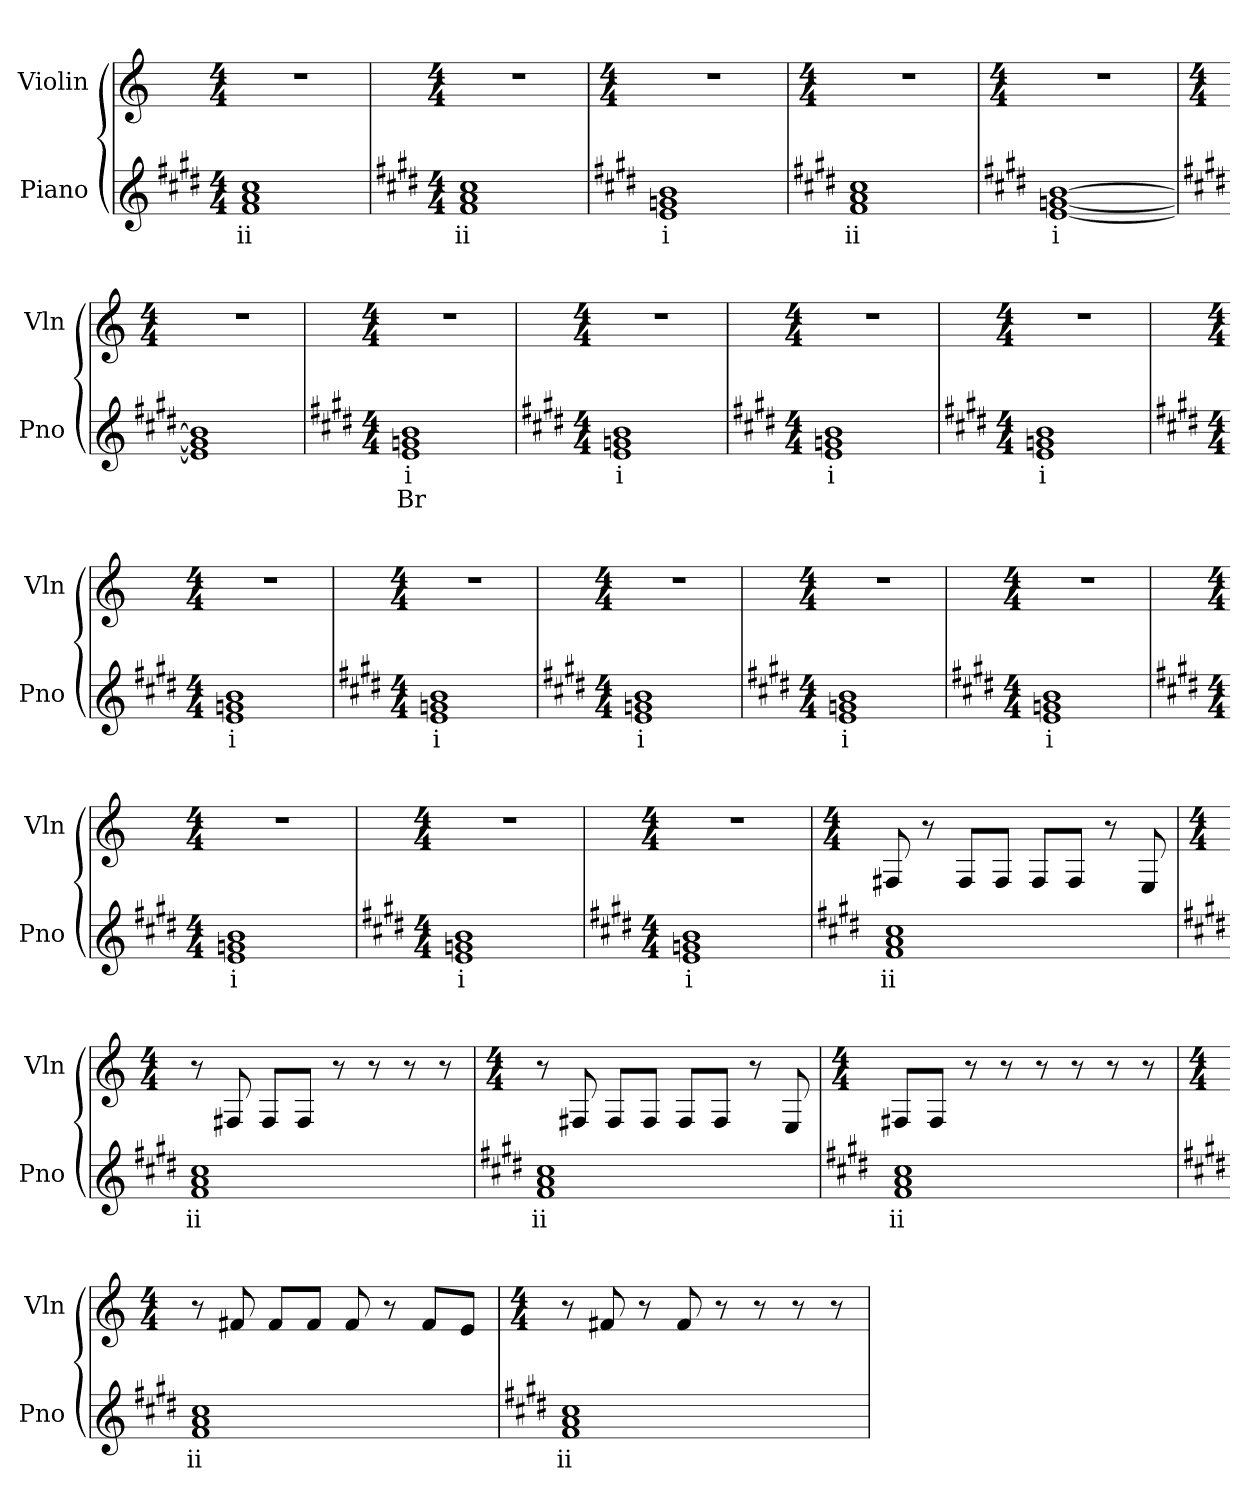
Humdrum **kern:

**kern	**text	**text	**kern
*part2	*part2	*part2	*part1
*staff2	*staff2	*staff2	*staff1
*I"Piano	*	*	*I"Violin
*I'Pno	*	*	*I'Vln
*k[f#c#g#d#]	*	*	*
*E:	*	*	*
*M4/4	*	*	*M4/4
=	=	=	=
1f# 1a 1cc#	ii	.	1r
=	=	=	=
*k[f#c#g#d#]	*	*	*
*E:	*	*	*
*M4/4	*	*	*M4/4
1f# 1a 1cc#	ii	.	1r
=	=	=	=
*k[f#c#g#d#]	*	*	*
*E:	*	*	*
*	*	*	*M4/4
1e 1gn 1b	i	.	1r
=	=	=	=
*k[f#c#g#d#]	*	*	*
*E:	*	*	*
*	*	*	*M4/4
1f# 1a 1cc#	ii	.	1r
=	=	=	=
*k[f#c#g#d#]	*	*	*
*E:	*	*	*
*	*	*	*M4/4
[1e [1gn [1b	i	.	1r
=	=	=	=
*k[f#c#g#d#]	*	*	*
*E:	*	*	*
*	*	*	*M4/4
1e] 1gn] 1b]	.	.	1r
=	=	=	=
*k[f#c#g#d#]	*	*	*
*E:	*	*	*
*M4/4	*	*	*M4/4
1e 1gn 1b	i	Br	1r
=	=	=	=
*k[f#c#g#d#]	*	*	*
*E:	*	*	*
*M4/4	*	*	*M4/4
1e 1gn 1b	i	.	1r
=	=	=	=
*k[f#c#g#d#]	*	*	*
*E:	*	*	*
*M4/4	*	*	*M4/4
1e 1gn 1b	i	.	1r
=	=	=	=
*k[f#c#g#d#]	*	*	*
*E:	*	*	*
*M4/4	*	*	*M4/4
1e 1gn 1b	i	.	1r
=	=	=	=
*k[f#c#g#d#]	*	*	*
*E:	*	*	*
*M4/4	*	*	*M4/4
1e 1gn 1b	i	.	1r
=	=	=	=
*k[f#c#g#d#]	*	*	*
*E:	*	*	*
*M4/4	*	*	*M4/4
1e 1gn 1b	i	.	1r
=	=	=	=
*k[f#c#g#d#]	*	*	*
*E:	*	*	*
*M4/4	*	*	*M4/4
1e 1gn 1b	i	.	1r
=	=	=	=
*k[f#c#g#d#]	*	*	*
*E:	*	*	*
*M4/4	*	*	*M4/4
1e 1gn 1b	i	.	1r
=	=	=	=
*k[f#c#g#d#]	*	*	*
*E:	*	*	*
*M4/4	*	*	*M4/4
1e 1gn 1b	i	.	1r
=	=	=	=
*k[f#c#g#d#]	*	*	*
*E:	*	*	*
*M4/4	*	*	*M4/4
1e 1gn 1b	i	.	1r
=	=	=	=
*k[f#c#g#d#]	*	*	*
*E:	*	*	*
*M4/4	*	*	*M4/4
1e 1gn 1b	i	.	1r
=	=	=	=
*k[f#c#g#d#]	*	*	*
*E:	*	*	*
*M4/4	*	*	*M4/4
1e 1gn 1b	i	.	1r
=	=	=	=
*k[f#c#g#d#]	*	*	*
*E:	*	*	*
*	*	*	*M4/4
1f# 1a 1cc#	ii	.	8F#X
.	.	.	8r
.	.	.	8F#L
.	.	.	8F#J
.	.	.	8F#L
.	.	.	8F#J
.	.	.	8r
.	.	.	8E
=	=	=	=
*k[f#c#g#d#]	*	*	*
*E:	*	*	*
*	*	*	*M4/4
1f# 1a 1cc#	ii	.	8r
.	.	.	8F#X
.	.	.	8F#L
.	.	.	8F#J
.	.	.	8r
.	.	.	8r
.	.	.	8r
.	.	.	8r
=	=	=	=
*k[f#c#g#d#]	*	*	*
*E:	*	*	*
*	*	*	*M4/4
1f# 1a 1cc#	ii	.	8r
.	.	.	8F#X
.	.	.	8F#L
.	.	.	8F#J
.	.	.	8F#L
.	.	.	8F#J
.	.	.	8r
.	.	.	8E
=	=	=	=
*k[f#c#g#d#]	*	*	*
*E:	*	*	*
*	*	*	*M4/4
1f# 1a 1cc#	ii	.	8F#XL
.	.	.	8F#J
.	.	.	8r
.	.	.	8r
.	.	.	8r
.	.	.	8r
.	.	.	8r
.	.	.	8r
=	=	=	=
*k[f#c#g#d#]	*	*	*
*E:	*	*	*
*	*	*	*M4/4
1f# 1a 1cc#	ii	.	8r
.	.	.	8f#X
.	.	.	8f#L
.	.	.	8f#J
.	.	.	8f#
.	.	.	8r
.	.	.	8f#L
.	.	.	8eJ
=	=	=	=
*k[f#c#g#d#]	*	*	*
*E:	*	*	*
*	*	*	*M4/4
1f# 1a 1cc#	ii	.	8r
.	.	.	8f#X
.	.	.	8r
.	.	.	8f#
.	.	.	8r
.	.	.	8r
.	.	.	8r
.	.	.	8r
=	=	=	=
*-	*-	*-	*-
